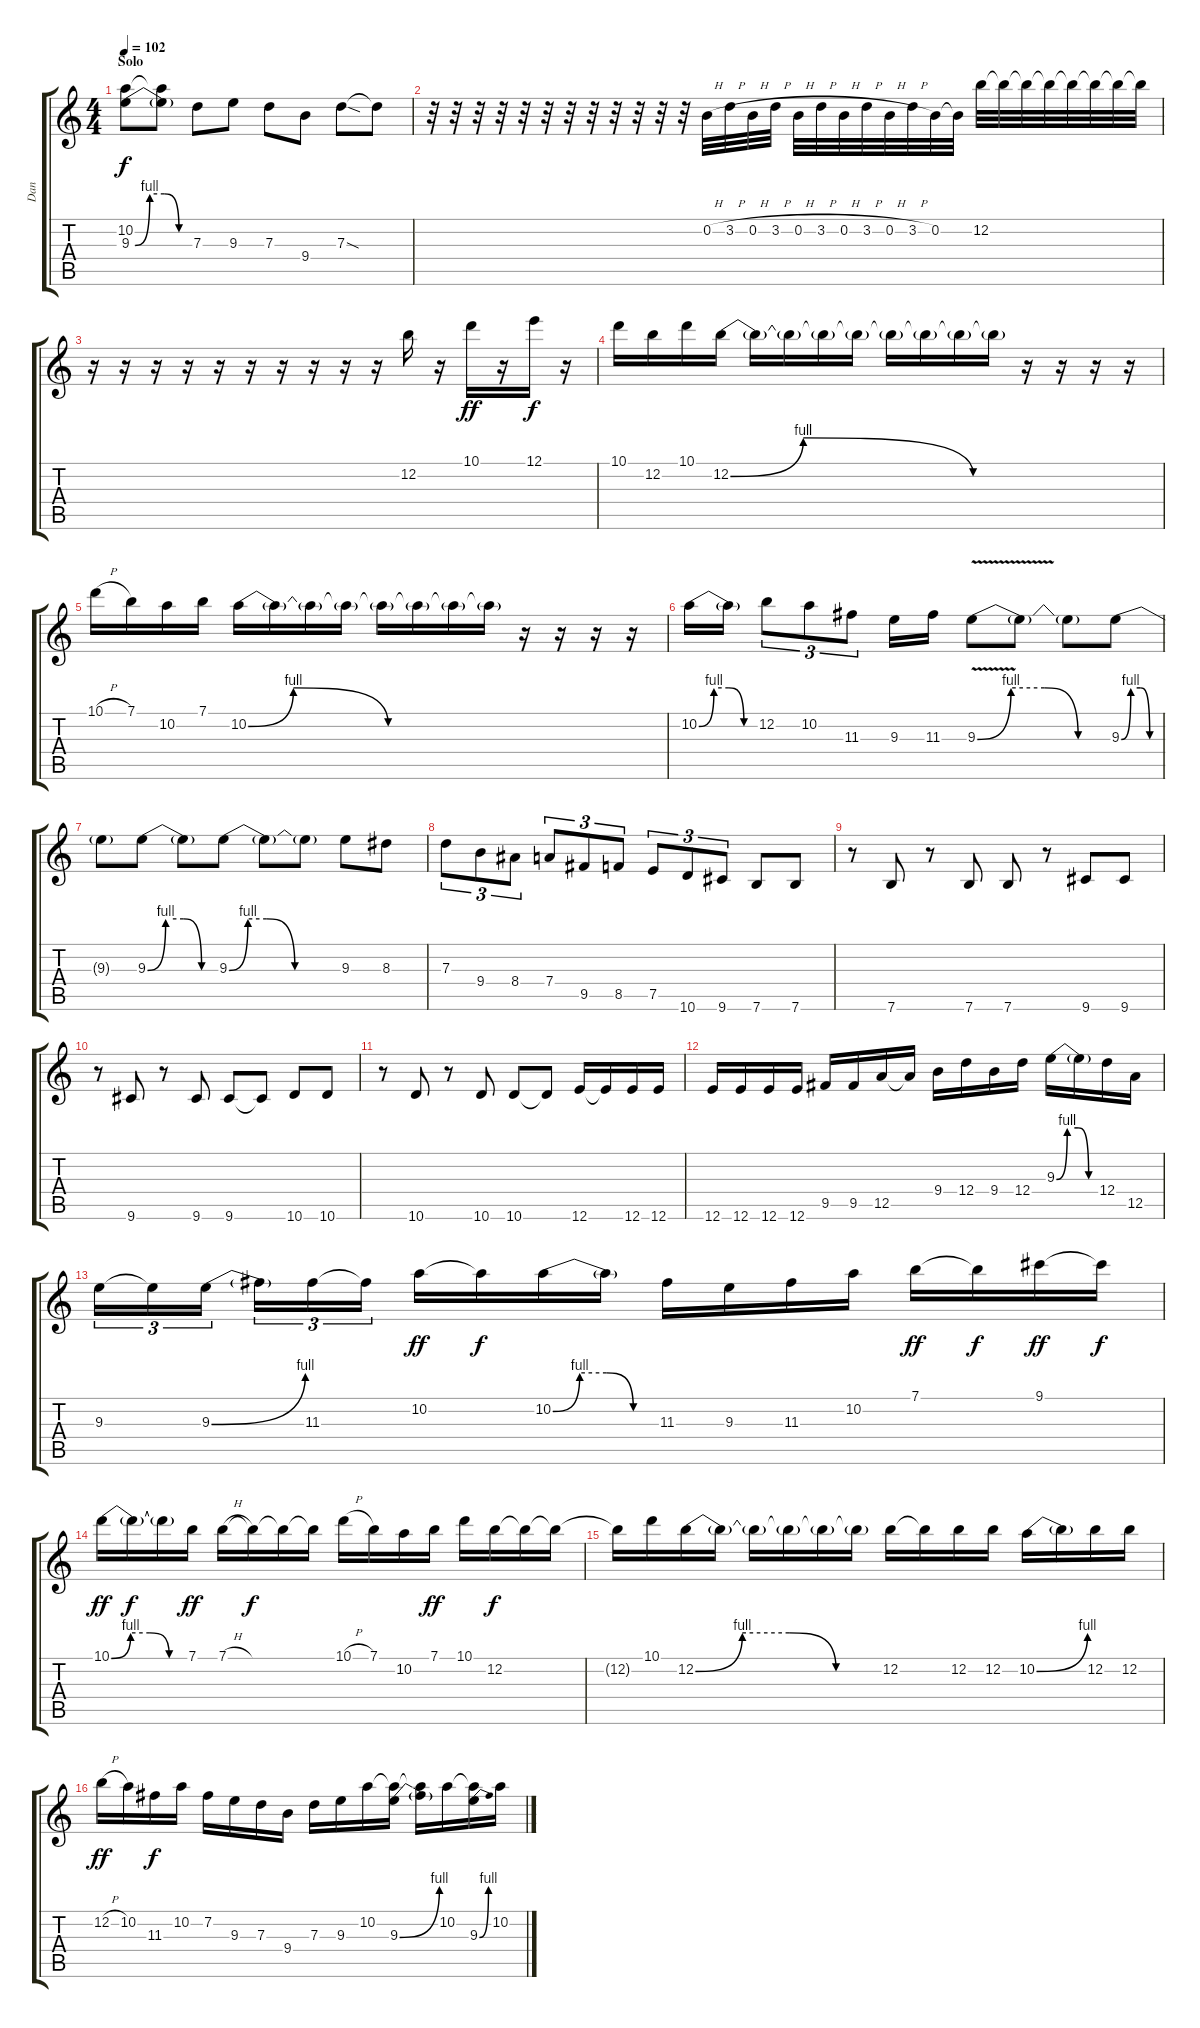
\track ("Dan" "Dan") {instrument overdrivenguitar}
\staff {score tabs}
\tuning (E4 B3 G3 D3 A2 E2) {hide}
\ts (4 4)
\section ("" "Solo")
\tempo 102
\clef g2
\ks c
(10.2 9.3{be (custom 0 0 15 4 30 4 45 0 60 0)}).8{dy f} (10.2{t} 9.3{t}).8 7.3.8 9.3.8 7.3.8 9.4.8 7.3{sod}.8 7.3{t}.8 |
r.32 r.32 r.32 r.32 r.32 r.32 r.32 r.32 r.32 r.32 r.32 r.32 0.2{h}.32 3.2{h}.32 0.2{h}.32 3.2{h}.32 0.2{h}.32 3.2{h}.32 0.2{h}.32 3.2{h}.32 0.2{h}.32 3.2{h}.32 0.2.32 0.2{t}.32 12.2.32 12.2{t}.32 12.2{t}.32 12.2{t}.32 12.2{t}.32 12.2{t}.32 12.2{t}.32 12.2{t}.32 |
r.16 r.16 r.16 r.16 r.16 r.16 r.16 r.16 r.16 r.16 12.2.16 r.16 10.1.16{dy ff} r.16 12.1.16{dy f} r.16 |
10.1.16 12.2.16 10.1.16 12.2{be (custom 0 0 15 4 50 0 60 0)}.16 12.2{t}.16 12.2{t}.16 12.2{t}.16 12.2{t}.16 12.2{t}.16 12.2{t}.16 12.2{t}.16 12.2{t}.16 r.16 r.16 r.16 r.16 |
10.1{h}.16 7.1.16 10.2.16 7.1.16 10.2{be (custom 0 0 10 4 31 0 60 0)}.16 10.2{t}.16 10.2{t}.16 10.2{t}.16 10.2{t}.16 10.2{t}.16 10.2{t}.16 10.2{t}.16 r.16 r.16 r.16 r.16 |
10.2{be (custom 0 0 15 4 30 4 45 0 60 0)}.16 10.2{t}.16 12.2.8{tu (3 2)} 10.2.8{tu (3 2)} 11.3.8{tu (3 2)} 9.3.16 11.3.16 9.3{be (custom 0 0 15 4 30 4 45 0 60 0) v}.8 9.3{t}.8 9.3{t}.8 9.3{be (custom 0 0 15 4 30 4 45 0 60 0)}.8 |
9.3{t}.8 9.3{be (custom 0 0 15 4 30 4 45 0 60 0)}.8 9.3{t}.8 9.3{be (custom 0 0 10 4 20 4 35 0 60 0)}.8 9.3{t}.8 9.3{t}.8 9.3.8 8.3.8 |
7.3.8{tu (3 2)} 9.4.8{tu (3 2)} 8.4.8{tu (3 2)} 7.4.8{tu (3 2)} 9.5.8{tu (3 2)} 8.5.8{tu (3 2)} 7.5.8{tu (3 2)} 10.6.8{tu (3 2)} 9.6.8{tu (3 2)} 7.6.8 7.6.8 |
r.8 7.6.8 r.8 7.6.8 7.6.8 r.8 9.6.8 9.6.8 |
r.8 9.6.8 r.8 9.6.8 9.6.8 9.6{t}.8 10.6.8 10.6.8 |
r.8 10.6.8 r.8 10.6.8 10.6.8 10.6{t}.8 12.6.16 12.6{t}.16 12.6.16 12.6.16 |
12.6.16 12.6.16 12.6.16 12.6.16 9.5.16 9.5.16 12.5.16 12.5{t}.16 9.4.16 12.4.16 9.4.16 12.4.16 9.3{be (custom 0 0 15 4 30 4 45 0 60 0)}.16 9.3{t}.16 12.4.16 12.5.16 |
9.3.16{tu (3 2)} 9.3{t}.16{tu (3 2)} 9.3{be (bend 0 0 60 4)}.16{tu (3 2) beam splitsecondary} 9.3{t}.16{tu (3 2)} 11.3.16{tu (3 2)} 11.3{t}.16{tu (3 2)} 10.2.16{dy ff} 10.2{t}.16{dy f} 10.2{be (custom 0 0 15 4 30 4 45 0 60 0)}.16 10.2{t}.16 11.3.16 9.3.16 11.3.16 10.2.16 7.1.16{dy ff} 7.1{t}.16{dy f} 9.1.16{dy ff} 9.1{t}.16{dy f} |
10.1{be (custom 0 0 15 4 30 4 45 0 60 0)}.16{dy ff} 10.1{t}.16{dy f} 10.1{t}.16 7.1.16{dy ff} 7.1{h}.16 7.1{t}.16{dy f} 7.1{t}.16 7.1{t}.16 10.1{h}.16 7.1.16 10.2.16 7.1.16{dy ff} 10.1.16 12.2.16{dy f} 12.2{t}.16 12.2{t}.16 |
12.2{t}.16 10.1.16 12.2{be (custom 0 0 15 4 30 4 45 0 60 0)}.16 12.2{t}.16 12.2{t}.16 12.2{t}.16 12.2{t}.16 12.2{t}.16 12.2.16 12.2{t}.16 12.2.16 12.2.16 10.2{be (bend 0 0 60 4)}.16 10.2{t}.16 12.2.16 12.2.16 |
12.2{h}.16{dy ff} 10.2.16 11.3.16{dy f} 10.2.16 7.2.16 9.3.16 7.3.16 9.4.16 7.3.16 9.3.16 10.2.16 (10.2{t} 9.3{be (bend 0 0 60 4)}).16 (10.2{t} 9.3{t}).16 10.2.16 (10.2{t} 9.3{be (bend 0 0 60 4)}).16 10.2.16
